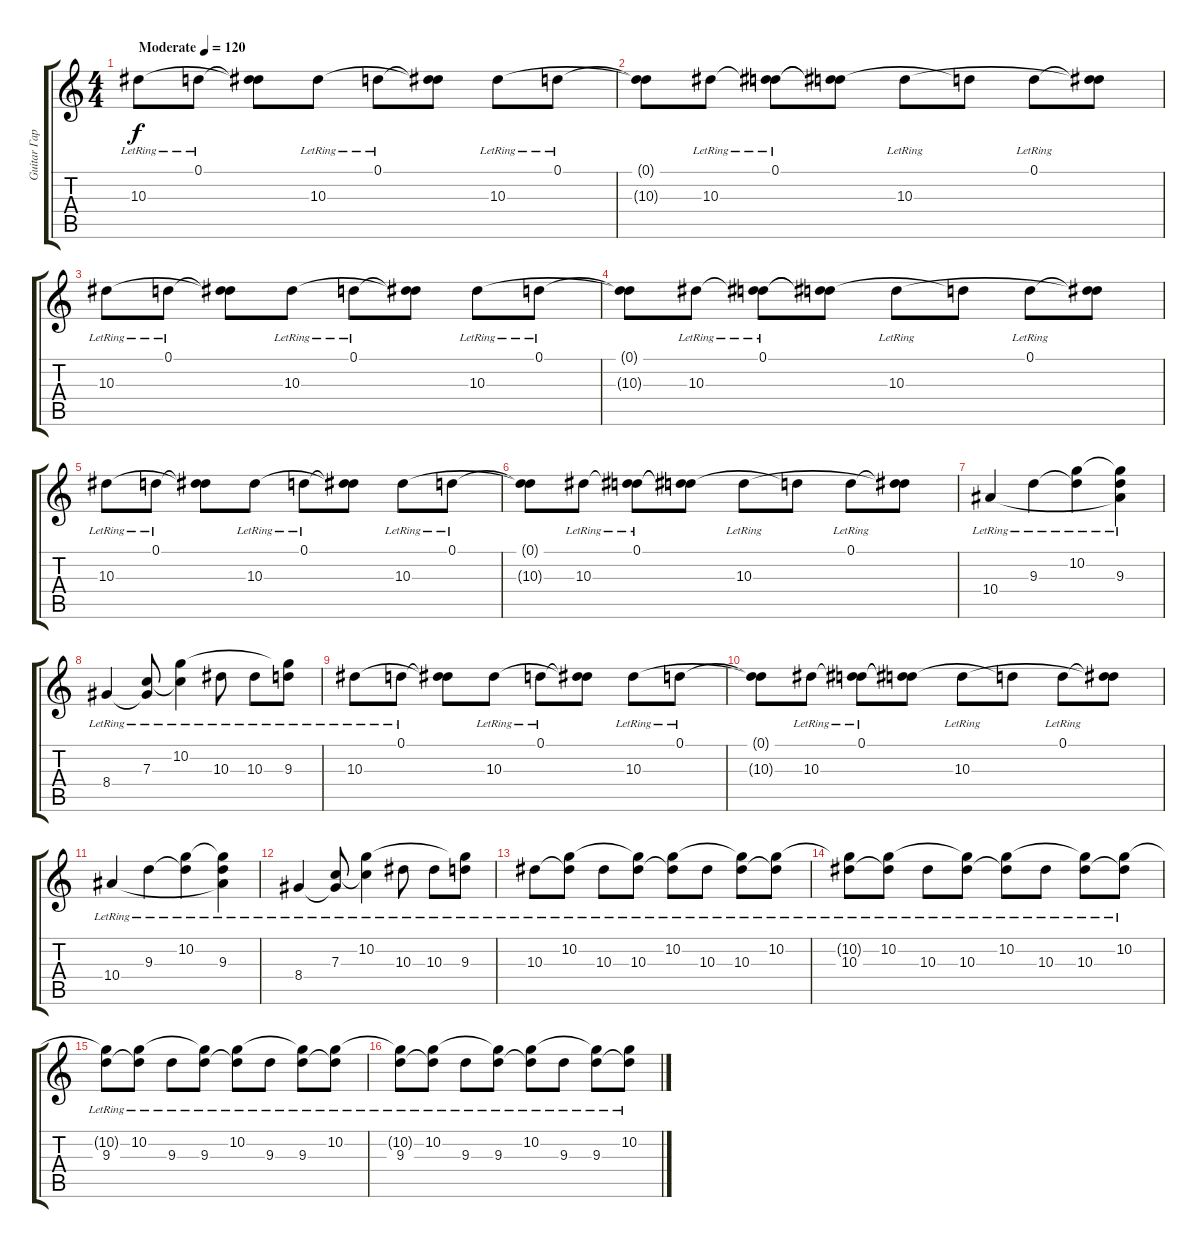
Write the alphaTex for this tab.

\track ("Guitar Гарик" "Guitar Гар") {instrument electricguitarclean}
\staff {score tabs}
\tuning (D4 A3 F3 C3 G2 C2) {hide}
\ts (4 4)
\tempo (120 "Moderate")
\clef g2
\ks c
10.3{lr}.8{dy f instrument electricguitarclean} 0.1{lr}.8 (0.1{t} 10.3{t}).8 10.3{lr}.8 0.1{lr}.8 (0.1{t} 10.3{t}).8 10.3{lr}.8 0.1{lr}.8 |
(0.1{t} 10.3{t}).8 10.3{lr}.8 (0.1{lr} 10.3{t}).8 (0.1{t} 10.3{t}).8 10.3{lr}.8 0.1{t}.8 0.1{lr}.8 (0.1{t} 10.3{t}).8 |
10.3{lr}.8 0.1{lr}.8 (0.1{t} 10.3{t}).8 10.3{lr}.8 0.1{lr}.8 (0.1{t} 10.3{t}).8 10.3{lr}.8 0.1{lr}.8 |
(0.1{t} 10.3{t}).8 10.3{lr}.8 (0.1{lr} 10.3{t}).8 (0.1{t} 10.3{t}).8 10.3{lr}.8 0.1{t}.8 0.1{lr}.8 (0.1{t} 10.3{t}).8 |
10.3{lr}.8 0.1{lr}.8 (0.1{t} 10.3{t}).8 10.3{lr}.8 0.1{lr}.8 (0.1{t} 10.3{t}).8 10.3{lr}.8 0.1{lr}.8 |
(0.1{t} 10.3{t}).8 10.3{lr}.8 (0.1{lr} 10.3{t}).8 (0.1{t} 10.3{t}).8 10.3{lr}.8 0.1{t}.8 0.1{lr}.8 (0.1{t} 10.3{t}).8 |
10.4{lr}.4 9.3{lr}.4 (10.2{lr} 9.3{t}).4 (10.2{t} 9.3{lr} 10.4{t}).4 |
8.4{lr}.4 (7.3{lr} 8.4{t}).8 (10.2{lr} 7.3{t}).4 10.3{lr}.8 10.3{lr}.8 (10.2{t} 9.3{lr}).8 |
10.3{lr}.8 0.1{lr}.8 (0.1{t} 10.3{t}).8 10.3{lr}.8 0.1{lr}.8 (0.1{t} 10.3{t}).8 10.3{lr}.8 0.1{lr}.8 |
(0.1{t} 10.3{t}).8 10.3{lr}.8 (0.1{lr} 10.3{t}).8 (0.1{t} 10.3{t}).8 10.3{lr}.8 0.1{t}.8 0.1{lr}.8 (0.1{t} 10.3{t}).8 |
10.4{lr}.4 9.3{lr}.4 (10.2{lr} 9.3{t}).4 (10.2{t} 9.3{lr} 10.4{t}).4 |
8.4{lr}.4 (7.3{lr} 8.4{t}).8 (10.2{lr} 7.3{t}).4 10.3{lr}.8 10.3{lr}.8 (10.2{t} 9.3{lr}).8 |
10.3{lr}.8 (10.2{lr} 10.3{t}).8 10.3{lr}.8 (10.2{t} 10.3{lr}).8 (10.2{lr} 10.3{t}).8 10.3{lr}.8 (10.2{t} 10.3{lr}).8 (10.2{lr} 10.3{t}).8 |
(10.2{t} 10.3{lr}).8 (10.2{lr} 10.3{t}).8 10.3{lr}.8 (10.2{t} 10.3{lr}).8 (10.2{lr} 10.3{t}).8 10.3{lr}.8 (10.2{t} 10.3{lr}).8 (10.2{lr} 10.3{t}).8 |
(10.2{t} 9.3{lr}).8 (10.2{lr} 9.3{t}).8 9.3{lr}.8 (10.2{t} 9.3{lr}).8 (10.2{lr} 9.3{t}).8 9.3{lr}.8 (10.2{t} 9.3{lr}).8 (10.2{lr} 9.3{t}).8 |
(10.2{t} 9.3{lr}).8 (10.2{lr} 9.3{t}).8 9.3{lr}.8 (10.2{t} 9.3{lr}).8 (10.2{lr} 9.3{t}).8 9.3{lr}.8 (10.2{t} 9.3{lr}).8 (10.2{lr} 9.3{t}).8
